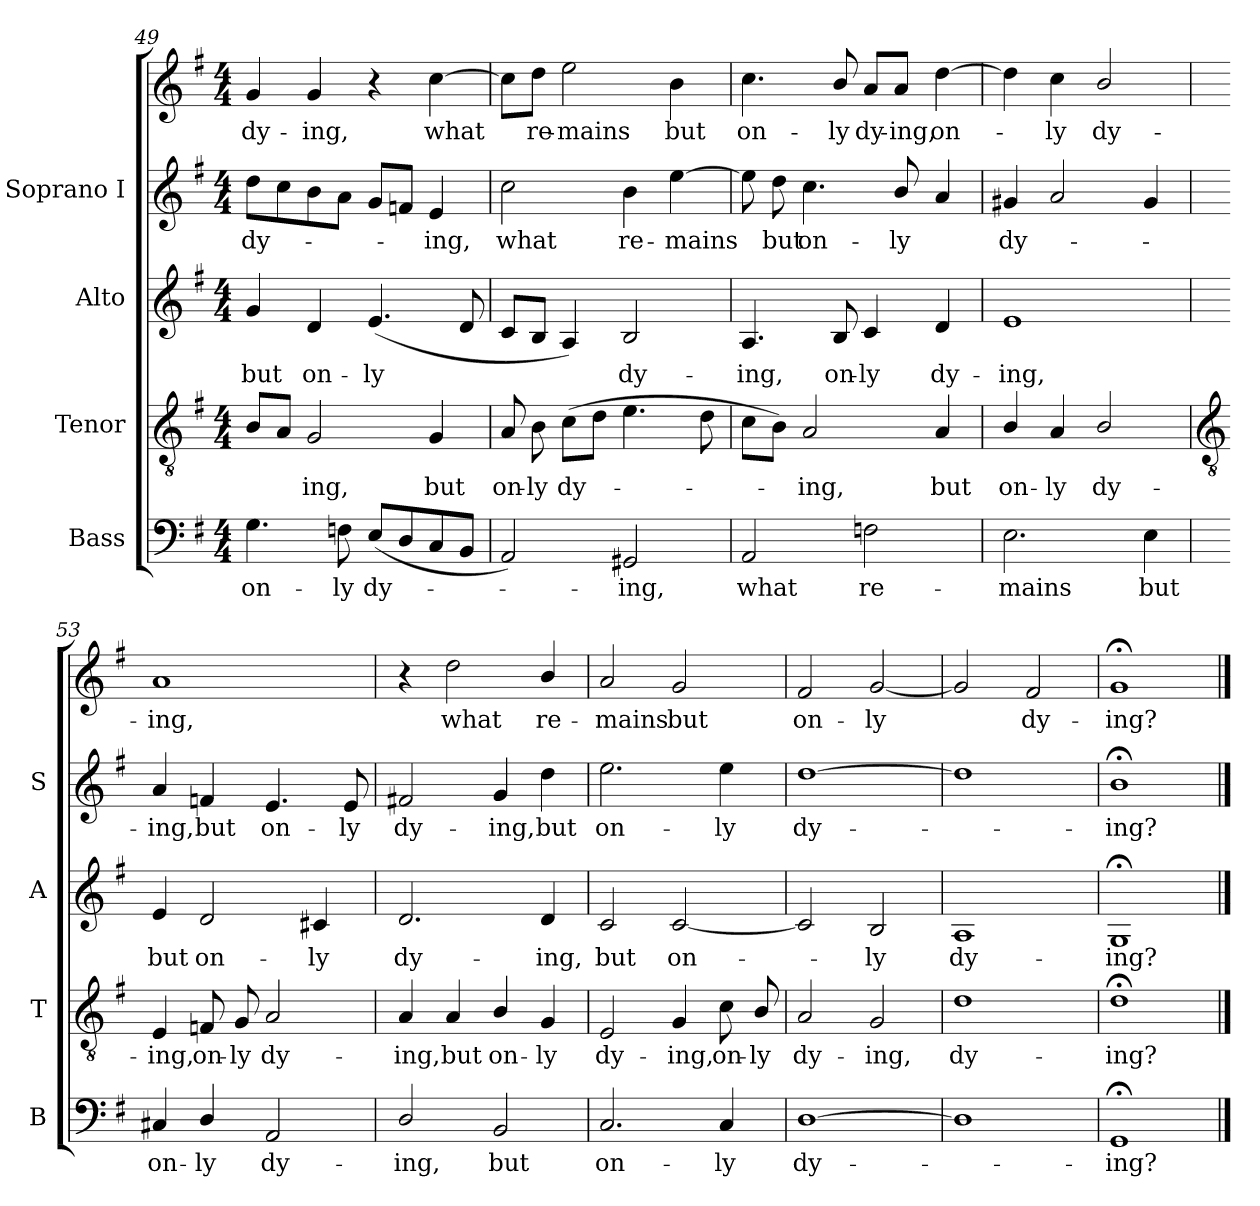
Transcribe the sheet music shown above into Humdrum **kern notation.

**kern	**text	**kern	**text	**kern	**text	**kern	**text	**kern	**text
*part4	*part4	*part3	*part3	*part2	*part2	*part1	*part1	*part1	*part1
*staff5	*staff5	*staff4	*staff4	*staff3	*staff3	*staff2	*staff2	*staff1	*staff1
*I"Bass	*	*I"Tenor	*	*I"Alto	*	*I"Soprano I	*	*	*
*I'B	*	*I'T	*	*I'A	*	*I'S	*	*	*
*clefF4	*	*clefGv2	*	*clefG2	*	*clefG2	*	*clefG2	*
*k[f#]	*	*k[f#]	*	*k[f#]	*	*k[f#]	*	*k[f#]	*
*G:	*	*G:	*	*G:	*	*G:	*	*G:	*
*M4/4	*	*M4/4	*	*M4/4	*	*M4/4	*	*M4/4	*
=49	=49	=49	=49	=49	=49	=49	=49	=49	=49
!	!LO:LY:b	!	!	!	!LO:LY:b	!	!LO:LY:b	!	!LO:LY:b
4.G	on-	8BL	.	4g	but	8ddL	dy-	4g	dy-
.	.	8AJ	.	.	.	8cc	.	.	.
!	!	!	!LO:LY:b	!	!LO:LY:b	!	!	!	!LO:LY:b
.	.	2G	ing,	4d	on-	8b	.	4g	-ing,
!	!LO:LY:b	!	!	!	!	!	!	!	!
8Fn	-ly	.	.	.	.	8aJ	.	.	.
!	!LO:LY:b	!	!	!	!LO:LY:b	!	!	!	!
(<8EL	dy-	.	.	(<4.e	-ly	8gL	.	4r	.
8D	.	.	.	.	.	8fnJ	.	.	.
!	!	!	!LO:LY:b	!	!	!	!LO:LY:b	!	!LO:LY:b
8C	.	4G	but	.	.	4e	ing,	[4cc	what
8BBJ	.	.	.	8d	.	.	.	.	.
=50	=50	=50	=50	=50	=50	=50	=50	=50	=50
!	!	!	!LO:LY:b	!	!	!	!LO:LY:b	!	!
2AA)	.	8A	on-	8cL	.	2cc	what	8cc\L]	.
!	!	!	!LO:LY:b	!	!	!	!	!	!LO:LY:b
.	.	8B	-ly	8BJ	.	.	.	8dd\J	re-
!	!	!	!LO:LY:b	!	!	!	!	!	!LO:LY:b
.	.	(>8cL	dy-	4A)	.	.	.	2ee	-mains
.	.	8dJ	.	.	.	.	.	.	.
!	!LO:LY:b	!	!	!	!LO:LY:b	!	!LO:LY:b	!	!
2GG#X	ing,	4.e	.	2B/	dy-	4b	re-	.	.
!	!	!	!	!	!	!	!LO:LY:b	!	!LO:LY:b
.	.	.	.	.	.	[4ee	-mains	4b	but
.	.	8d	.	.	.	.	.	.	.
=51	=51	=51	=51	=51	=51	=51	=51	=51	=51
!	!LO:LY:b	!	!	!	!LO:LY:b	!	!	!	!LO:LY:b
2AA	what	8cL	.	4.A	-ing,	8ee]	.	4.cc	on-
!	!	!	!	!	!	!	!LO:LY:b	!	!
.	.	8BJ)	.	.	.	8dd	but	.	.
!	!	!	!LO:LY:b	!	!	!	!LO:LY:b	!	!
.	.	2A	ing,	.	.	4.cc	on-	.	.
!	!	!	!	!	!LO:LY:b	!	!	!	!LO:LY:b
.	.	.	.	8B	on-	.	.	8b/	-ly
!	!LO:LY:b	!	!	!	!LO:LY:b	!	!	!	!LO:LY:b
2Fn	re-	.	.	4c	-ly	.	.	8a/L	dy-
!	!	!	!	!	!	!	!LO:LY:b	!	!LO:LY:b
.	.	.	.	.	.	8b/L	-ly	8a/J	-ing,
!	!	!	!LO:LY:b	!	!LO:LY:b	!	!	!	!LO:LY:b
.	.	4A	but	4d	dy-	4a	.	[4dd	on-
=52	=52	=52	=52	=52	=52	=52	=52	=52	=52
!	!LO:LY:b	!	!LO:LY:b	!	!LO:LY:b	!	!LO:LY:b	!	!
2.E	-mains	4B/	on-	1e	-ing,	4g#X	-dy-	4dd]	.
!	!	!	!LO:LY:b	!	!	!	!	!	!LO:LY:b
.	.	4A	-ly	.	.	2a	.	4cc	ly
!	!	!	!LO:LY:b	!	!	!	!	!	!LO:LY:b
.	.	2B/	dy-	.	.	.	.	2b/	dy-
!	!LO:LY:b	!	!	!	!	!	!	!	!
4E	but	.	.	.	.	4g#	.	.	.
!!LO:LB:g=z
=53	=53	=53	=53	=53	=53	=53	=53	=53	=53
*	*	*clefGv2	*	*	*	*	*	*	*
!	!LO:LY:b	!	!LO:LY:b	!	!LO:LY:b	!	!LO:LY:b	!	!LO:LY:b
4C#X	on-	4E	-ing,	4e	but	4a	ing,	1a	ing,
!	!LO:LY:b	!	!LO:LY:b	!	!LO:LY:b	!	!LO:LY:b	!	!
4D/	-ly	8Fn	on-	2d	on-	4fn	but	.	.
!	!	!	!LO:LY:b	!	!	!	!	!	!
.	.	8G	-ly	.	.	.	.	.	.
!	!LO:LY:b	!	!LO:LY:b	!	!	!	!LO:LY:b	!	!
2AA	dy-	2A	dy-	.	.	4.e	on-	.	.
!	!	!	!	!	!LO:LY:b	!	!	!	!
.	.	.	.	4c#X	-ly	.	.	.	.
!	!	!	!	!	!	!	!LO:LY:b	!	!
.	.	.	.	.	.	8e	-ly	.	.
=54	=54	=54	=54	=54	=54	=54	=54	=54	=54
!	!LO:LY:b	!	!LO:LY:b	!	!LO:LY:b	!	!LO:LY:b	!	!
2D/	-ing,	4A	-ing,	2.d	dy-	2f#X	-dy-	4r	.
!	!	!	!LO:LY:b	!	!	!	!	!	!LO:LY:b
.	.	4A	but	.	.	.	.	2dd	what
!	!LO:LY:b	!	!LO:LY:b	!	!	!	!LO:LY:b	!	!
2BB	but	4B/	on-	.	.	4g	-ing,	.	.
!	!	!	!LO:LY:b	!	!LO:LY:b	!	!LO:LY:b	!	!LO:LY:b
.	.	4G	-ly	4d	-ing,	4dd	but	4b/	re-
=55	=55	=55	=55	=55	=55	=55	=55	=55	=55
!	!LO:LY:b	!	!LO:LY:b	!	!LO:LY:b	!	!LO:LY:b	!	!LO:LY:b
2.C	on-	2E	dy-	2c	but	2.ee	on-	2a	mains
!	!	!	!LO:LY:b	!	!LO:LY:b	!	!	!	!LO:LY:b
.	.	4G	-ing,	[2c	on-	.	.	2g	but
!	!LO:LY:b	!	!LO:LY:b	!	!	!	!LO:LY:b	!	!
4C	-ly	8c	on-	.	.	4ee	-ly	.	.
!	!	!	!LO:LY:b	!	!	!	!	!	!
.	.	8B/	-ly	.	.	.	.	.	.
=56	=56	=56	=56	=56	=56	=56	=56	=56	=56
!	!LO:LY:b	!	!LO:LY:b	!	!	!	!LO:LY:b	!	!LO:LY:b
[1D	dy-	2A	dy-	2c]	.	[1dd	dy-	2f#	on-
!	!	!	!LO:LY:b	!	!LO:LY:b	!	!	!	!LO:LY:b
.	.	2G	-ing,	2B/	ly	.	.	[2g	-ly
=57	=57	=57	=57	=57	=57	=57	=57	=57	=57
!	!	!	!LO:LY:b	!	!LO:LY:b	!	!	!	!
1D]	.	1d	dy-	1A	dy-	1dd]	.	2g]	.
!	!	!	!	!	!	!	!	!	!LO:LY:b
.	.	.	.	.	.	.	.	2f#	dy-
=58	=58	=58	=58	=58	=58	=58	=58	=58	=58
!	!LO:LY:b	!	!LO:LY:b	!	!LO:LY:b	!	!LO:LY:b	!	!LO:LY:b
1GG;<	ing?	1d;<	-ing?	1G;<	-ing?	1b;<	ing?	1g;<	-ing?
==	==	==	==	==	==	==	==	==	==
*-	*-	*-	*-	*-	*-	*-	*-	*-	*-
